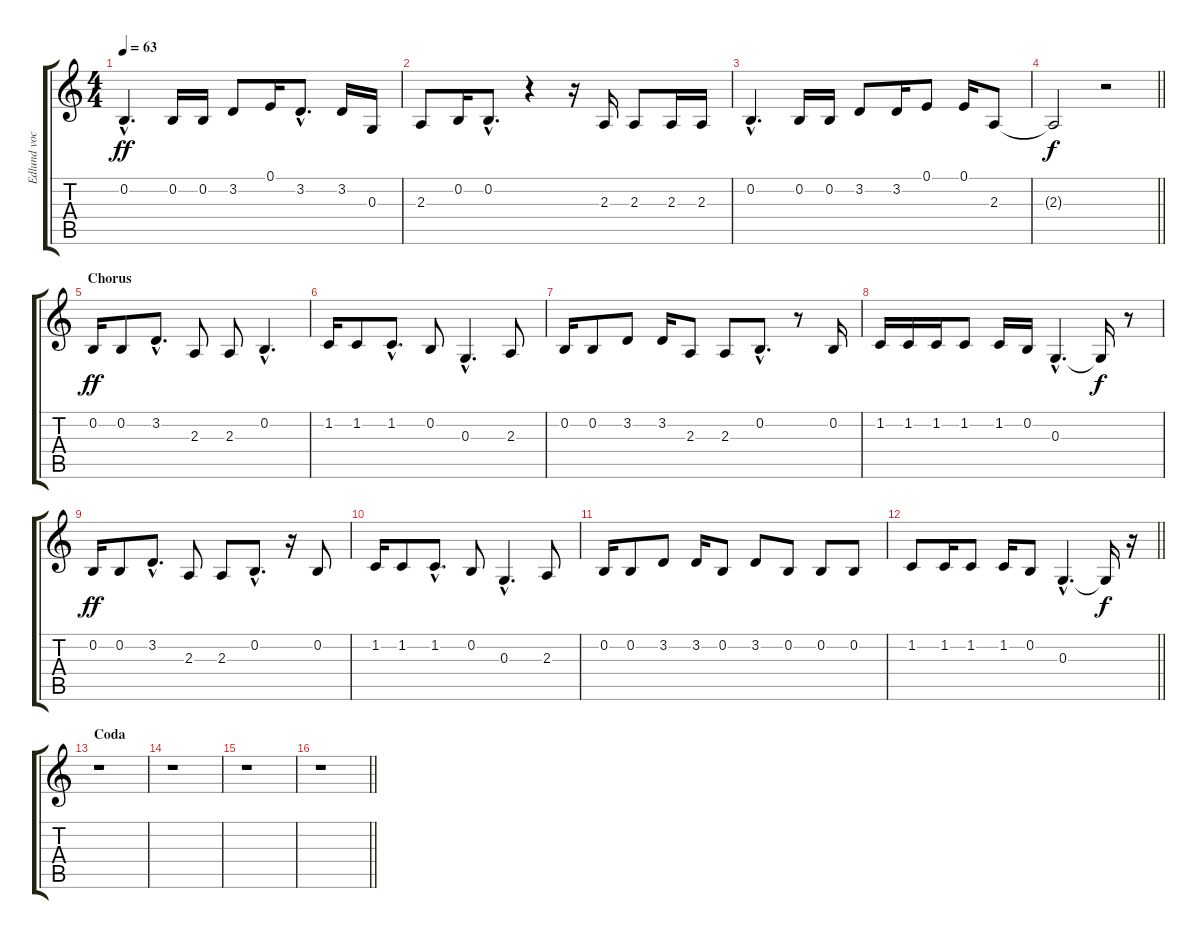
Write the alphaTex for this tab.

\track ("Edlund vocal" "Edlund voc") {instrument acousticgrandpiano}
\staff {score tabs}
\tuning (E4 B3 G3 D3 A2 E2) {hide}
\ts (4 4)
\tempo 63
\clef g2
\ks c
0.2{hac}.4{d dy ff} 0.2.16 0.2.16 3.2.8 0.1.16 3.2{hac}.8{d} 3.2.16 0.3.16 |
2.3.8 0.2.16 0.2{hac}.8{d} r.4 r.16 2.3.16 2.3.8 2.3.16 2.3.16 |
0.2{hac}.4{d} 0.2.16 0.2.16 3.2.8 3.2.16 0.1.8 0.1.16 2.3.8 |
\barLineRight lightlight
2.3{t}.2{dy f} r.2 |
\section ("" "Chorus")
0.2.16{dy ff} 0.2.8 3.2{hac}.8{d} 2.3.8 2.3.8 0.2{hac}.4{d} |
1.2.16 1.2.8 1.2{hac}.8{d} 0.2.8 0.3{hac}.4{d} 2.3.8 |
0.2.16 0.2.8 3.2.8 3.2.16 2.3.8 2.3.8 0.2{hac}.8{d} r.8 0.2.16 |
1.2.16 1.2.16 1.2.16 1.2.8 1.2.16 0.2.16 0.3{hac}.4{d} 0.3{t}.16{dy f} r.8 |
0.2.16{dy ff} 0.2.8 3.2{hac}.8{d} 2.3.8 2.3.8 0.2{hac}.8{d} r.16 0.2.8 |
1.2.16 1.2.8 1.2{hac}.8{d} 0.2.8 0.3{hac}.4{d} 2.3.8 |
0.2.16 0.2.8 3.2.8 3.2.16 0.2.8 3.2.8 0.2.8 0.2.8 0.2.8 |
\barLineRight lightlight
1.2.8 1.2.16 1.2.8 1.2.16 0.2.8 0.3{hac}.4{d} 0.3{t}.16{dy f} r.16 |
\section ("" "Coda")
r.1 |
r.1 |
r.1 |
\barLineRight lightlight
r.1
